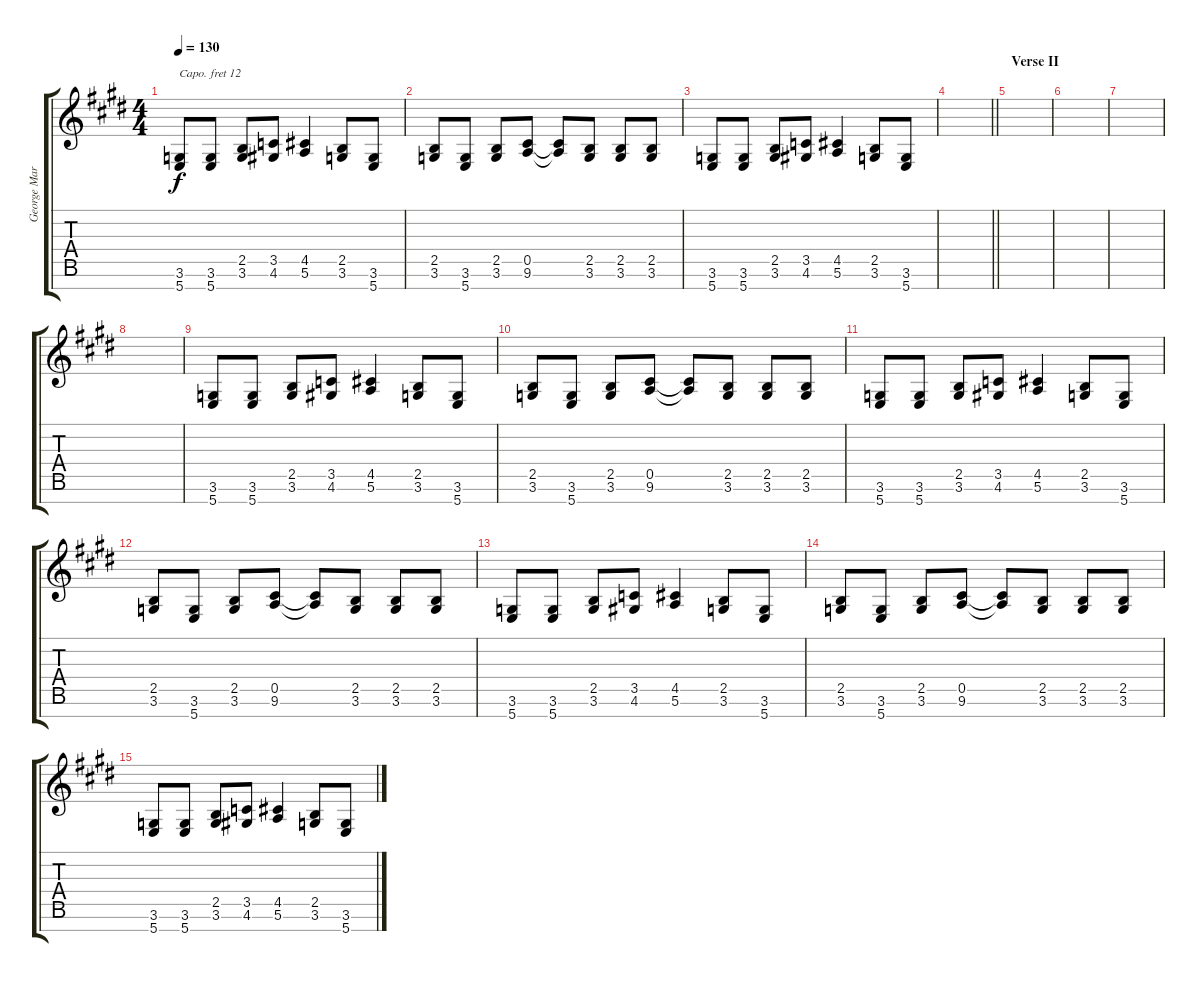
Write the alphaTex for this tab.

\track ("George Martin Piano" "George Mar") {instrument brightacousticpiano}
\staff {score tabs}
\capo 12
\tuning (E4 B3 G3 D3 A2 E2 B1) {hide}
\ts (4 4)
\tempo 130
\clef g2
\ks e
(3.6 5.7).8{dy f} (3.6 5.7).8 (2.5 3.6).8 (3.5 4.6).8 (4.5 5.6).4 (2.5 3.6).8 (3.6 5.7).8 |
(2.5 3.6).8 (3.6 5.7).8 (2.5 3.6).8 (0.5 9.6).8 (0.5{t} 9.6{t}).8 (2.5 3.6).8 (2.5 3.6).8 (2.5 3.6).8 |
(3.6 5.7).8 (3.6 5.7).8 (2.5 3.6).8 (3.5 4.6).8 (4.5 5.6).4 (2.5 3.6).8 (3.6 5.7).8 |
\barLineRight lightlight
|
\section ("" "Verse II")
|
|
|
|
(3.6 5.7).8 (3.6 5.7).8 (2.5 3.6).8 (3.5 4.6).8 (4.5 5.6).4 (2.5 3.6).8 (3.6 5.7).8 |
(2.5 3.6).8 (3.6 5.7).8 (2.5 3.6).8 (0.5 9.6).8 (0.5{t} 9.6{t}).8 (2.5 3.6).8 (2.5 3.6).8 (2.5 3.6).8 |
(3.6 5.7).8 (3.6 5.7).8 (2.5 3.6).8 (3.5 4.6).8 (4.5 5.6).4 (2.5 3.6).8 (3.6 5.7).8 |
(2.5 3.6).8 (3.6 5.7).8 (2.5 3.6).8 (0.5 9.6).8 (0.5{t} 9.6{t}).8 (2.5 3.6).8 (2.5 3.6).8 (2.5 3.6).8 |
(3.6 5.7).8 (3.6 5.7).8 (2.5 3.6).8 (3.5 4.6).8 (4.5 5.6).4 (2.5 3.6).8 (3.6 5.7).8 |
(2.5 3.6).8 (3.6 5.7).8 (2.5 3.6).8 (0.5 9.6).8 (0.5{t} 9.6{t}).8 (2.5 3.6).8 (2.5 3.6).8 (2.5 3.6).8 |
(3.6 5.7).8 (3.6 5.7).8 (2.5 3.6).8 (3.5 4.6).8 (4.5 5.6).4 (2.5 3.6).8 (3.6 5.7).8
